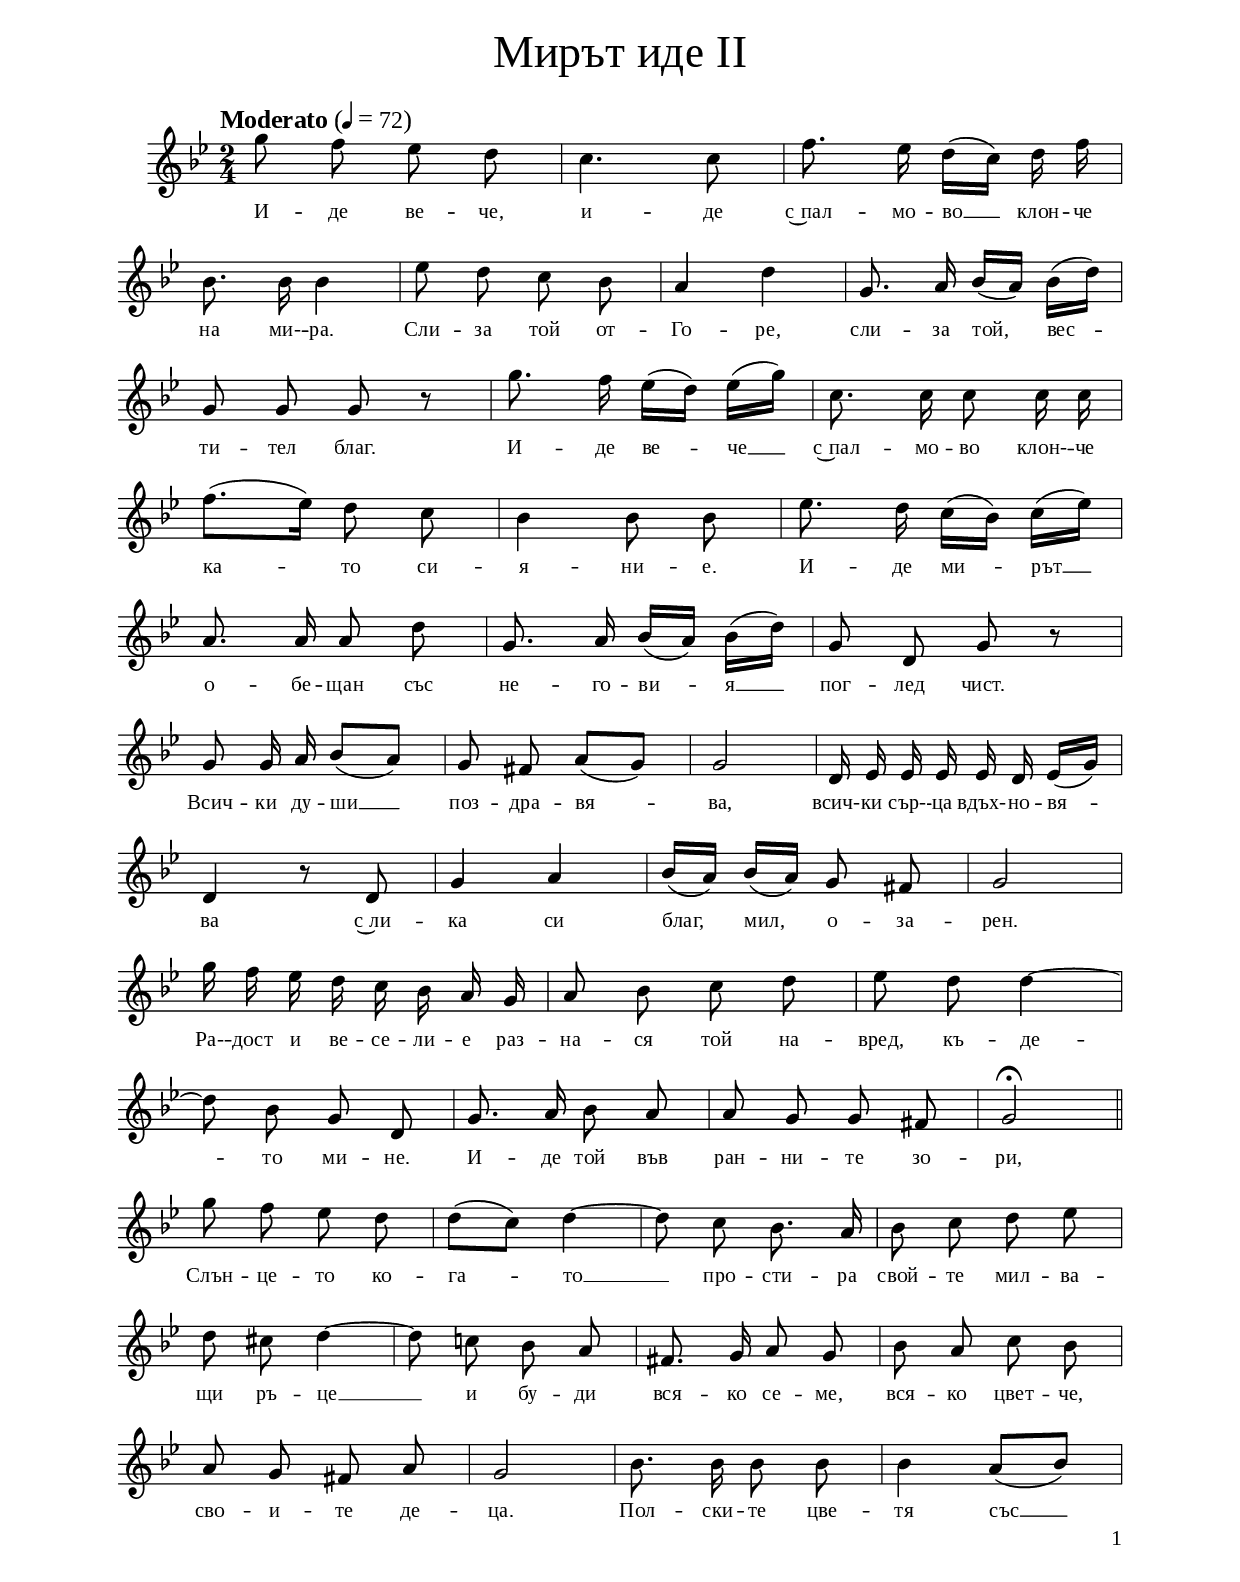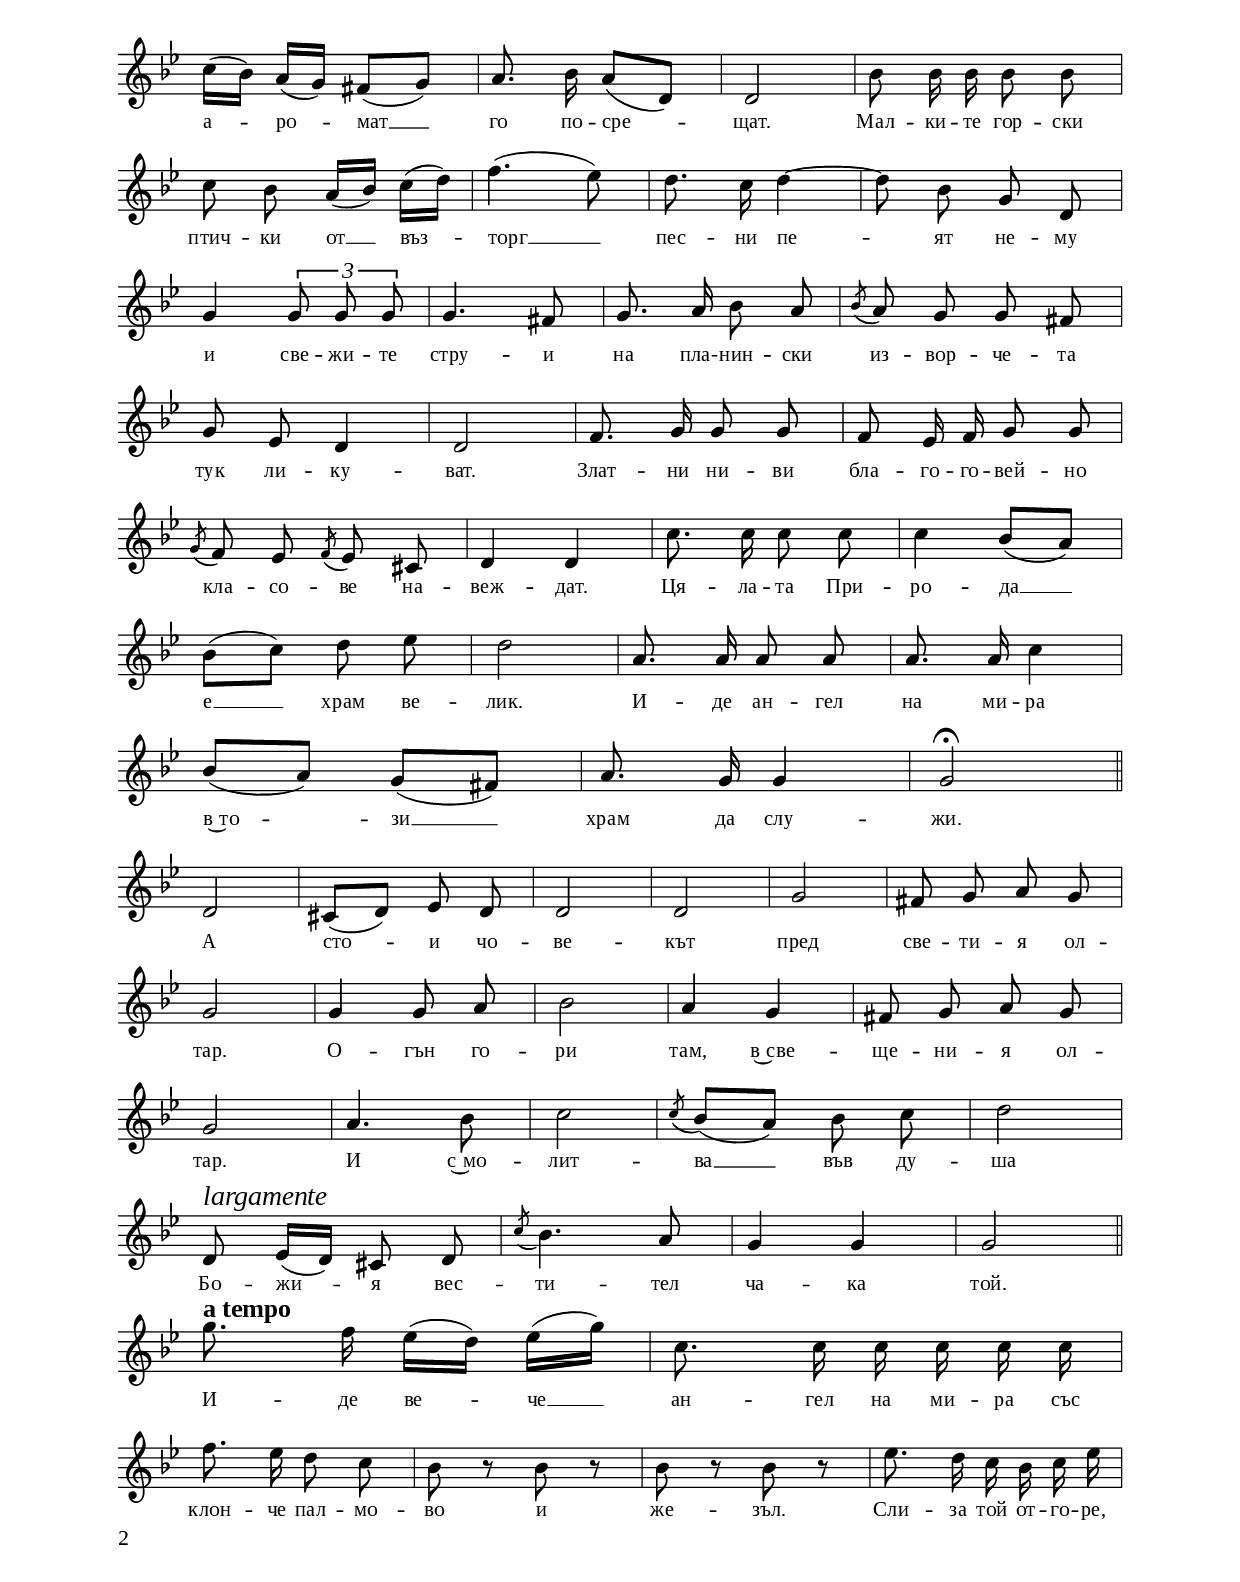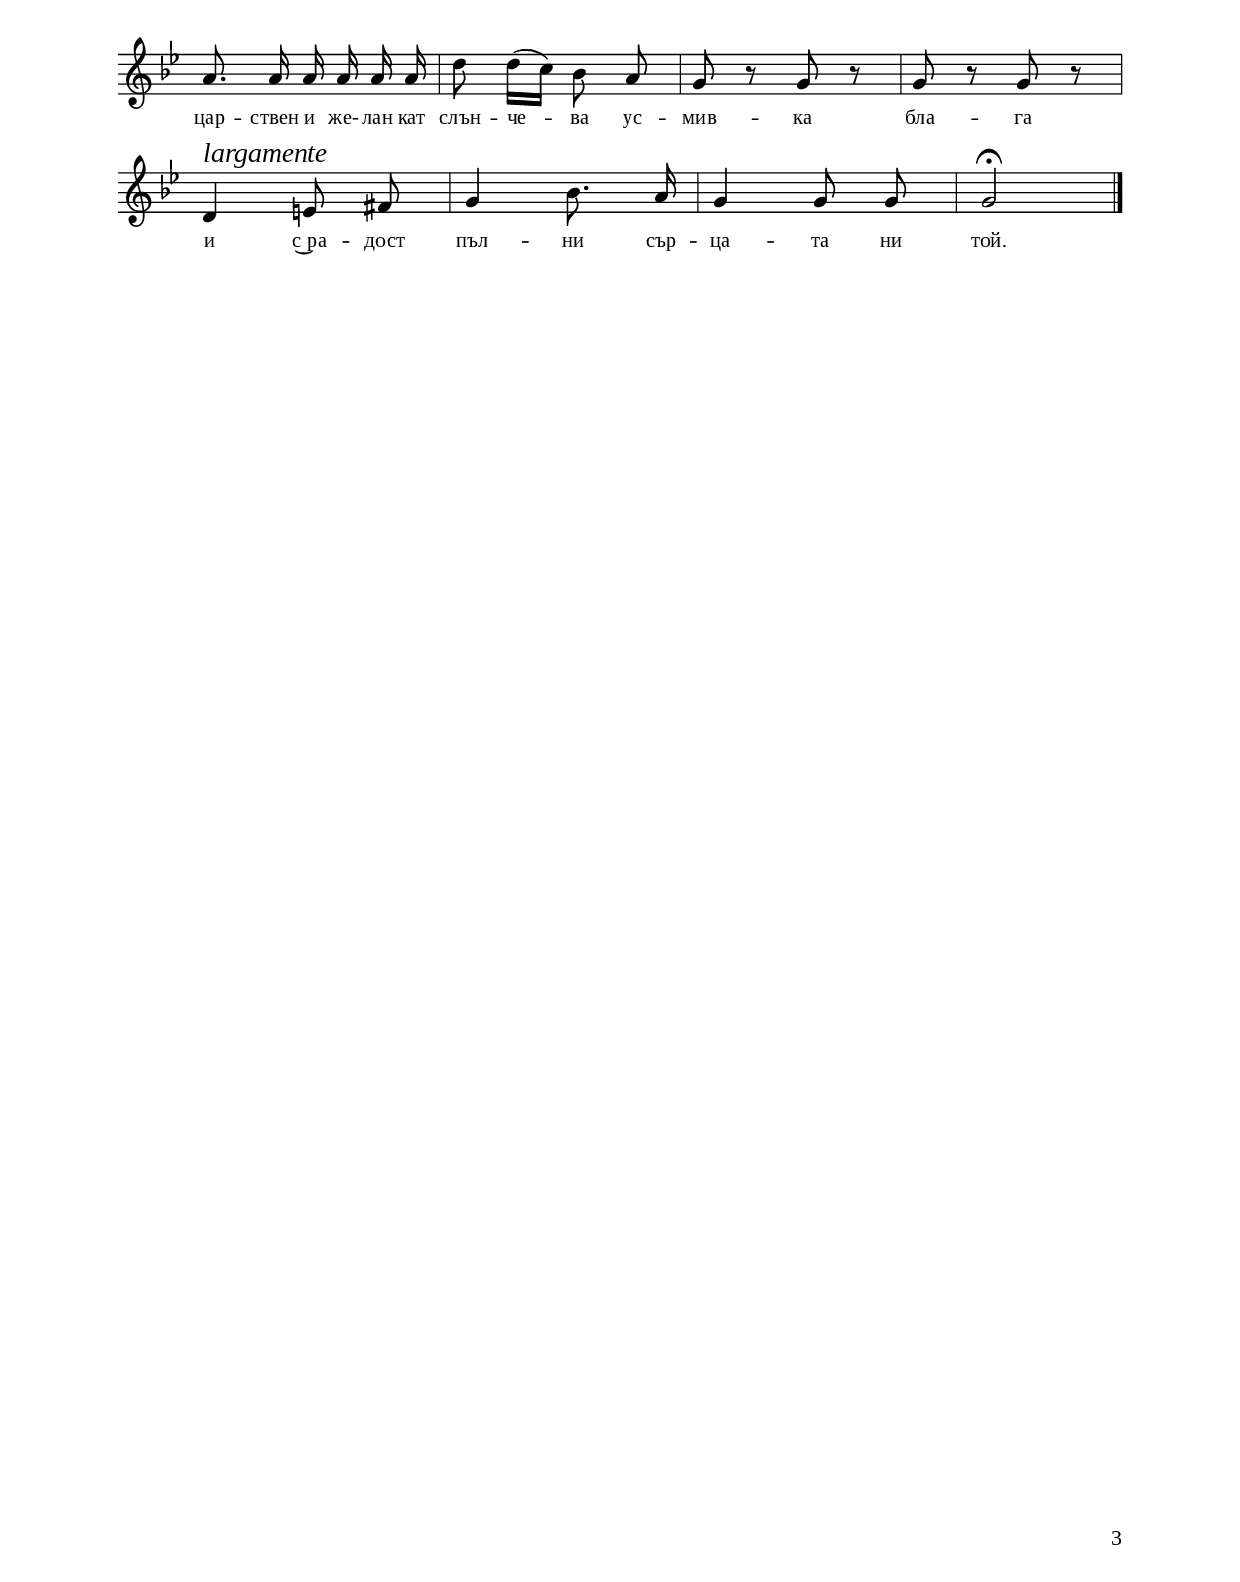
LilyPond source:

\version "2.24.4"

% include paper part and global functions
\include "include/globals.ily"

\bookpart {
  \label #'ref158
  \tocItem \markup "Мирът иде II"
  \include "include/bookpart-paper.ily"
  \score {
    \include "include/score-layout.ily"

    \new Voice \relative c' {
      \clef treble
      \key g \minor
      \time 2/4
      \tempoFunc "Moderato" 4 "72"
      \autoBeamOff
      g''8 f ees d | \noBreak
      c4. c8 | \noBreak
      f8. ees16 d([c]) d f | \break

      bes,8. bes16 bes4 | \noBreak
      ees8 d c bes | \noBreak
      a4 d | \noBreak
      g,8. a16 bes([a]) bes ([d]) | \break

      g,8 g g r | \noBreak
      g'8. f16 ees([d]) ees([g]) | \noBreak
      c,8. c16 c8 c16 c | \break

      f8.([ees16]) d8 c | \noBreak
      bes4 bes8 bes | \noBreak
      ees8. d16 c([bes]) c([ees]) | \break

      a,8. a16 a8 d | \noBreak
      g,8. a16 bes([a]) bes([d]) | \noBreak
      g,8 d g r | \break

      g8 g16 a bes8([a]) | \noBreak
      g fis a([g]) | \noBreak
      g2 | \noBreak
      d16 ees ees ees ees d ees([g]) | \break

      d4 r8 d | \noBreak
      g4 a | \noBreak
      bes16 ([a]) bes ([a]) g8 fis | \noBreak
      g2 | \break

      g'16 f ees d c bes a g | \noBreak
      a8 bes c d | \noBreak
      ees d d4~ | \break

      d8 bes g d | \noBreak
      g8. a16 bes8 a | \noBreak
      a g g fis | \noBreak
      g2\fermata | \bar "||" \break

      g'8 f ees d | \noBreak
      d([c]) d4~ | \noBreak
      d8 c bes8. a16 | \noBreak
      bes8 c d ees | \break

      d cis d4~ | \noBreak
      d8 c! bes a | \noBreak
      fis8. g16 a8 g | \noBreak
      bes a c bes | \break

      a g fis a | \noBreak
      g2 | \noBreak
      bes8. bes16 bes8 bes | \noBreak
      bes4 a8([bes]) | \break

      c16([bes]) a([g]) fis8([g]) | \noBreak
      a8. bes16 a8([d,]) | \noBreak
      d2 | \noBreak
      bes'8 bes16 bes bes8 bes | \break

      c bes a16([bes]) c([d]) | \noBreak
      f4.(ees8) | \noBreak
      d8. c16 d4~ | \noBreak
      d8 bes g d | \break

      g4 \times 2/3 { g8 g g }  | \noBreak
      g4. fis8 | \noBreak
      g8. a16 bes8 a | \noBreak
      \acciaccatura { bes } a g g fis | \break

      g ees d4 | \noBreak
      d2 | \noBreak
      f8. g16 g8 g | \noBreak
      f ees16 f g8 g | \break

      \acciaccatura { g } f ees \acciaccatura { f } ees  cis | \noBreak
      d4 d | \noBreak
      c'8. c16 c8 c | \noBreak
      c4 bes8([a]) | \break

      bes([c]) d ees | \noBreak
      d2 | \noBreak
      a8. a16 a8 a | \noBreak
      a8. a16 c4 | \break

      bes8([a]) g([fis]) | \noBreak
      a8. g16 g4
      g2\fermata \bar "||" | \break
      d2 \noBreak

      cis8([d]) ees d | \noBreak
      d2 | \noBreak
      d | \noBreak
      g | \noBreak
      fis8 g a g | \break

      g2 | \noBreak
      g4 g8 a | \noBreak
      bes2 | \noBreak
      a4 g | \noBreak
      fis8 g a g | \break

      g2 | \noBreak
      a4. bes8 | \noBreak
      c2 | \noBreak
      \acciaccatura { c8 } bes([a]) bes c | \noBreak
      d2 | \break

      d,8^\markup{\huge \italic { largamente } } ees16([d]) cis8 d | \noBreak
      \acciaccatura { c' } bes4. a8 | \noBreak
      g4 g | \noBreak
      g2 | \bar "||" \break

      \tempo "a tempo" g'8. f16 ees([d]) ees([g]) | \noBreak
      c,8. c16 c c c c | \break

      f8. ees16 d8 c | \noBreak
      bes8 r  bes r | bes r bes r | \noBreak
      ees8. d16 c bes c ees | \break

      a,8. a16 a a a a | \noBreak
      d8 d16([c]) bes8 a | \noBreak
      g8 r g r | g r g r | \break

      d4^\markup{ \huge \italic { largamente } } e8 fis | \noBreak
      g4 bes8. a16 | \noBreak
      g4 g8 g | \noBreak
      g2 \fermata \bar "|."
    }

    \addlyrics {
      И -- де ве -- че, | и -- де | "с~пал" -- мо -- во __ клон -- че |
      на "ми-" -- ра. | Сли -- за той от -- | Го -- ре, | сли -- за той, вес -- |
      ти -- тел благ. | И -- де ве -- че __ | "с~пал" -- мо -- во "клон-" -- че |
      ка -- то си -- | я -- ни -- е. | И -- де ми -- рът __ |
      о -- бе -- щан със | не -- го -- ви -- я __ | пог -- лед чист. |
      Всич -- ки ду -- ши __ | поз -- дра -- вя -- | ва, | "всич-" -- ки "сър-" -- ца "вдъх-" -- но -- вя -- |
      ва "с~ли" -- | ка си | благ, мил, о -- за -- | рен. |
      "Ра-" -- дост и ве -- се -- ли -- е раз -- | на -- ся той на -- | вред, къ -- де --
      то ми -- не. | И -- де той във  | ран -- ни -- те зо -- | ри, |
      Слън -- це -- то ко -- | га -- то __ про -- сти -- ра свой -- те мил -- ва -- |
      щи ръ -- це __ и бу -- ди | вся -- ко се -- ме, | вся -- ко цвет -- че, |
      сво -- и -- те де -- | ца. Пол -- ски -- те цве -- | тя със __ |
      а -- ро -- мат __ | го по -- сре -- | щат. Мал -- ки -- те гор -- ски |
      птич -- ки от __ въз -- | торг __ | пес -- ни пе -- ят не -- му |
      и све -- жи -- те | стру -- и | на "пла-" -- нин -- ски | из -- вор -- че -- та |
      тук ли -- ку -- | ват. | Злат -- ни ни -- ви | бла -- го -- го -- вей -- но |
      кла -- со -- ве на -- | веж -- дат. | Ця -- ла -- та При -- | ро -- да __ |
      е __ храм ве -- | лик. | И -- де ан -- гел | на ми -- ра |
      "в~то" -- зи __ | храм да слу -- | жи. | А |
      сто -- и чо -- | ве -- | кът | пред | све -- ти -- я ол -- |
      тар. | О -- гън го -- | ри | там, "в~све" -- | ще -- ни -- я ол -- |
      тар. | И "с~мо" -- | лит -- | ва __ във ду -- | ша |
      Бо -- жи -- я вес -- | ти -- тел | ча -- ка | той. |
      И -- де ве -- че __ | ан -- гел на ми -- ра със |
      клон -- че пал -- мо -- | во и же -- зъл. | Сли -- за той от -- го -- ре, |
      цар -- ствен и "же-" -- лан кат | слън -- че -- ва ус -- | мив -- ка бла -- га |
      и "с~ра" -- дост | пъл -- ни сър -- | ца -- та ни той. |
    }

    \header {
      title = \titleFunc #'ref_desc_18 "Мирът иде II" "Mirăt ide II"
    }

    \midi{}

  } % score


} % bookpart
